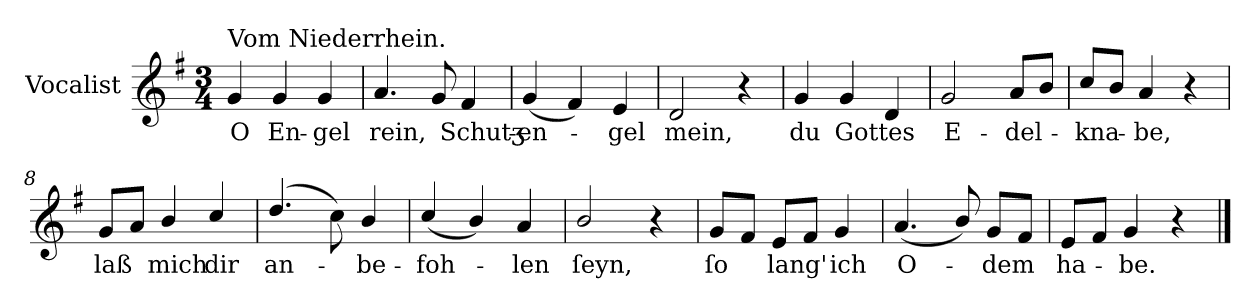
**kern	**text
*part1	*part1
*staff1	*staff1
*I"Vocalist	*
*k[f#]	*
*G:	*
*M3/4	*
=1	=1
!LO:TX:a:t=Vom Niederrhein.	!
4g	O
4g	En-
4g	-gel
=2	=2
4.a	rein,
8g	.
4f#	Schutʒ-
=3	=3
(4g	-en-
4f#)	.
4e	-gel
=4	=4
2d	mein,
4r	.
=5	=5
4g	du
4g	Gottes
4d	.
=6	=6
2g	E-
8aL	-del-
8bJ	.
=7	=7
8cc/L	-kna-
8bJ	.
4a	-be,
4r	.
=8	=8
8gL	laß
8aJ	.
4b/	mich
4cc/	dir
=9	=9
(4.dd/	an-
8cc)	.
4b/	-be-
=10	=10
(4cc/	-foh-
4b/)	.
4a	-len
=11	=11
2b/	ſeyn,
4r	.
=12	=12
8gL	ſo
8f#J	.
8eL	lang'
8f#J	.
4g	ich
=13	=13
(4.a	O-
8b/)	.
8gL	-dem
8f#J	.
=14	=14
8eL	ha-
8f#J	.
4g	-be.
4r	.
==	==
*-	*-
